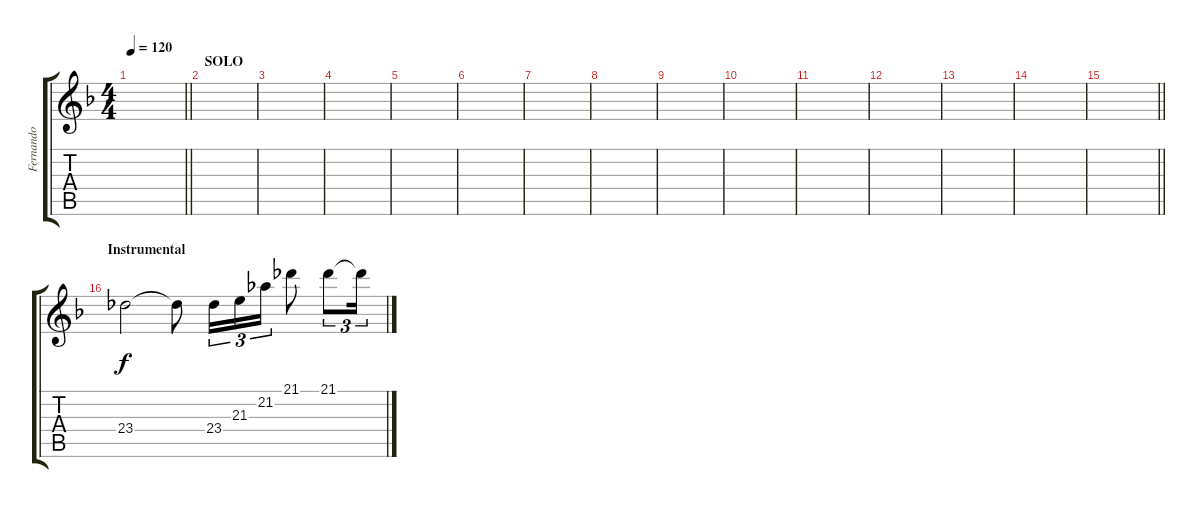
\track ("Fernando" "Fernando") {instrument flute}
\staff {score tabs}
\tuning (E4 B3 G3 D3 A2 E2) {hide}
\ts (4 4)
\tempo 120
\clef g2
\barLineRight lightlight
\ks dminor
|
\section ("" "SOLO")
|
|
|
|
|
|
|
|
|
|
|
|
|
\barLineRight lightlight
|
\section ("" "Instrumental")
23.4.2 23.4{t}.8 23.4.16{tu (3 2)} 21.3.16{tu (3 2)} 21.2.16{tu (3 2)} 21.1.8 21.1.8{tu (3 2)} 21.1{t}.16{tu (3 2)}
